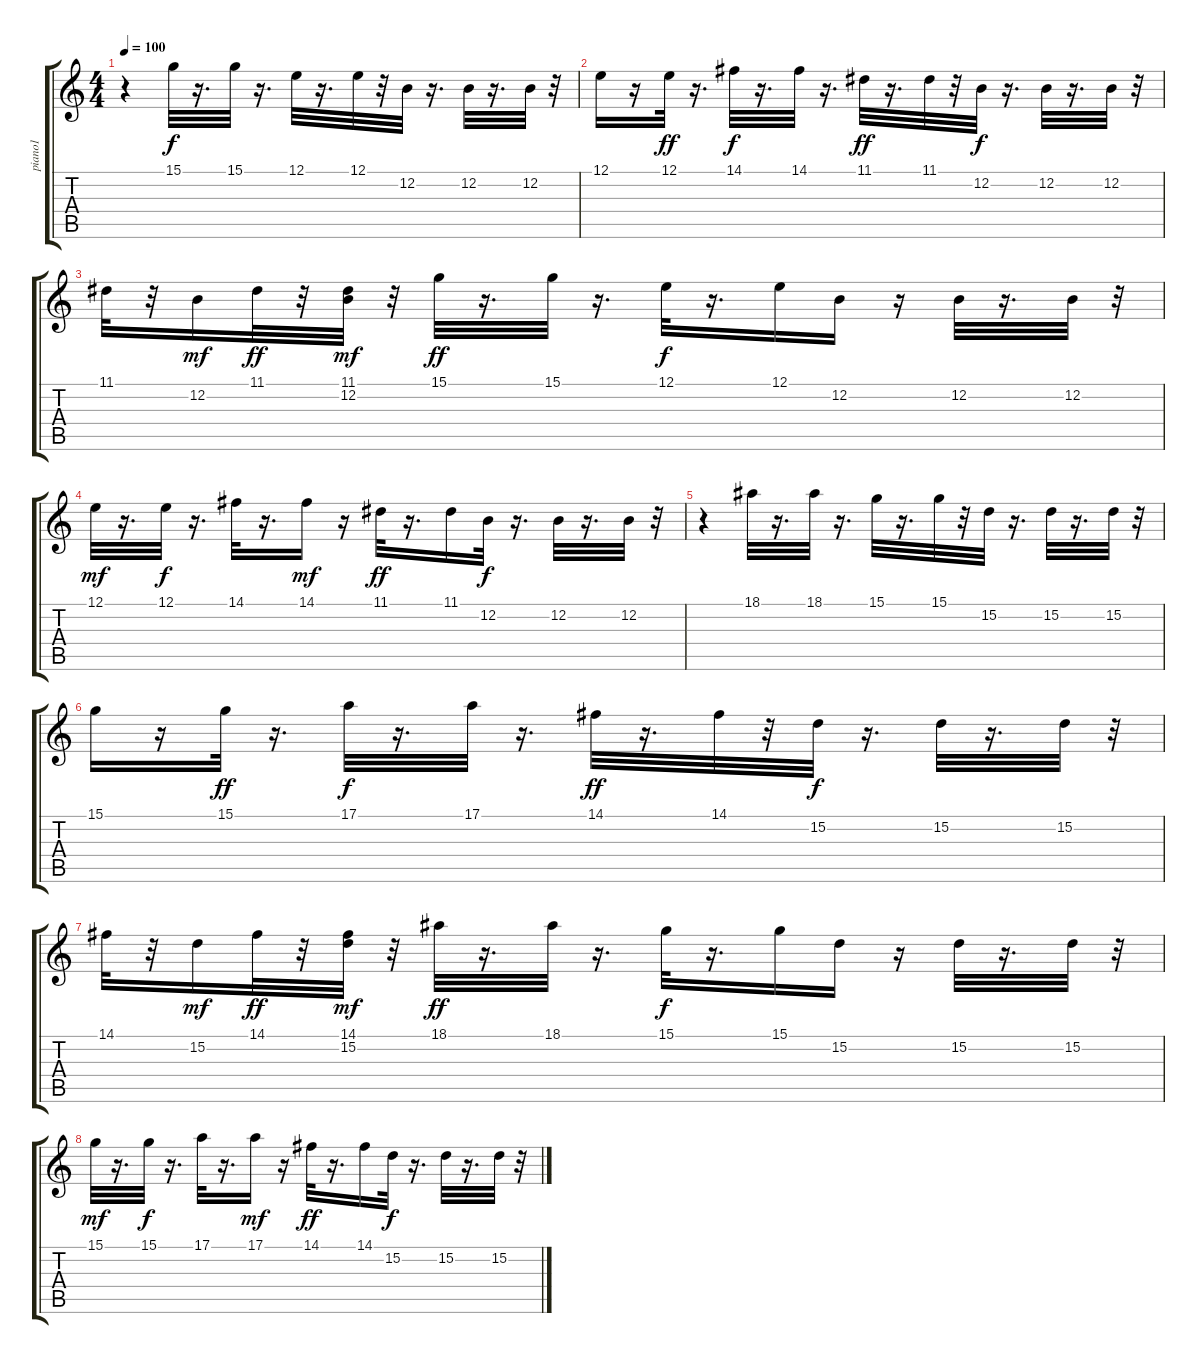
\track ("piano1" "piano1") {instrument piccolo}
\staff {score tabs}
\tuning (E4 B3 G3 D3 A2 E2) {hide}
\ts (4 4)
\tempo 100
\clef g2
\ks c
r.4{dy f} 15.1.32{volume 9 balance 8 instrument piccolo} r.16{d} 15.1.32 r.16{d} 12.1.32 r.16{d} 12.1.32 r.32 12.2.32 r.16{d} 12.2.32 r.16{d} 12.2.32 r.32 |
12.1.16 r.16 12.1.32{dy ff} r.16{d} 14.1.32{dy f} r.16{d} 14.1.32 r.16{d} 11.1.32{dy ff} r.16{d} 11.1.32 r.32 12.2.32{dy f} r.16{d} 12.2.32 r.16{d} 12.2.32 r.32 |
11.1.32 r.32 12.2.16{dy mf} 11.1.32{dy ff} r.32 (11.1 12.2).32{dy mf} r.32 15.1.32{dy ff} r.16{d} 15.1.32 r.16{d} 12.1.32{dy f} r.16{d} 12.1.16 12.2.16 r.16 12.2.32 r.16{d} 12.2.32 r.32 |
12.1.32{dy mf} r.16{d} 12.1.32{dy f} r.16{d} 14.1.32 r.16{d} 14.1.16{dy mf} r.16 11.1.32{dy ff} r.16{d} 11.1.16 12.2.32{dy f} r.16{d} 12.2.32 r.16{d} 12.2.32 r.32 |
r.4 18.1.32{volume 9 balance 8 instrument piccolo} r.16{d} 18.1.32 r.16{d} 15.1.32{volume 9} r.16{d} 15.1.32{volume 8} r.32 15.2.32{volume 8} r.16{d} 15.2.32 r.16{d} 15.2.32{volume 8} r.32 |
15.1.16 r.16 15.1.32{dy ff volume 8} r.16{d} 17.1.32{dy f volume 7} r.16{d} 17.1.32{volume 7} r.16{d} 14.1.32{dy ff volume 7} r.16{d} 14.1.32{volume 6} r.32 15.2.32{dy f volume 6} r.16{d} 15.2.32{volume 6} r.16{d} 15.2.32{volume 6} r.32 |
14.1.32{volume 5} r.32 15.2.16{dy mf} 14.1.32{dy ff volume 5} r.32 (14.1 15.2).32{dy mf volume 4} r.32 18.1.32{dy ff volume 4} r.16{d} 18.1.32{volume 4} r.16{d} 15.1.32{dy f volume 4} r.16{d} 15.1.16{volume 3} 15.2.16{volume 3} r.16 15.2.32{volume 3} r.16{d} 15.2.32{volume 2} r.32 |
15.1.32{dy mf volume 2} r.16{d} 15.1.32{dy f volume 2} r.16{d} 17.1.32{volume 1} r.16{d} 17.1.16{dy mf volume 1} r.16 14.1.32{dy ff volume 0} r.16{d} 14.1.16{volume 0} 15.2.32{dy f} r.16{d} 15.2.32{volume 0} r.16{d} 15.2.32 r.32
